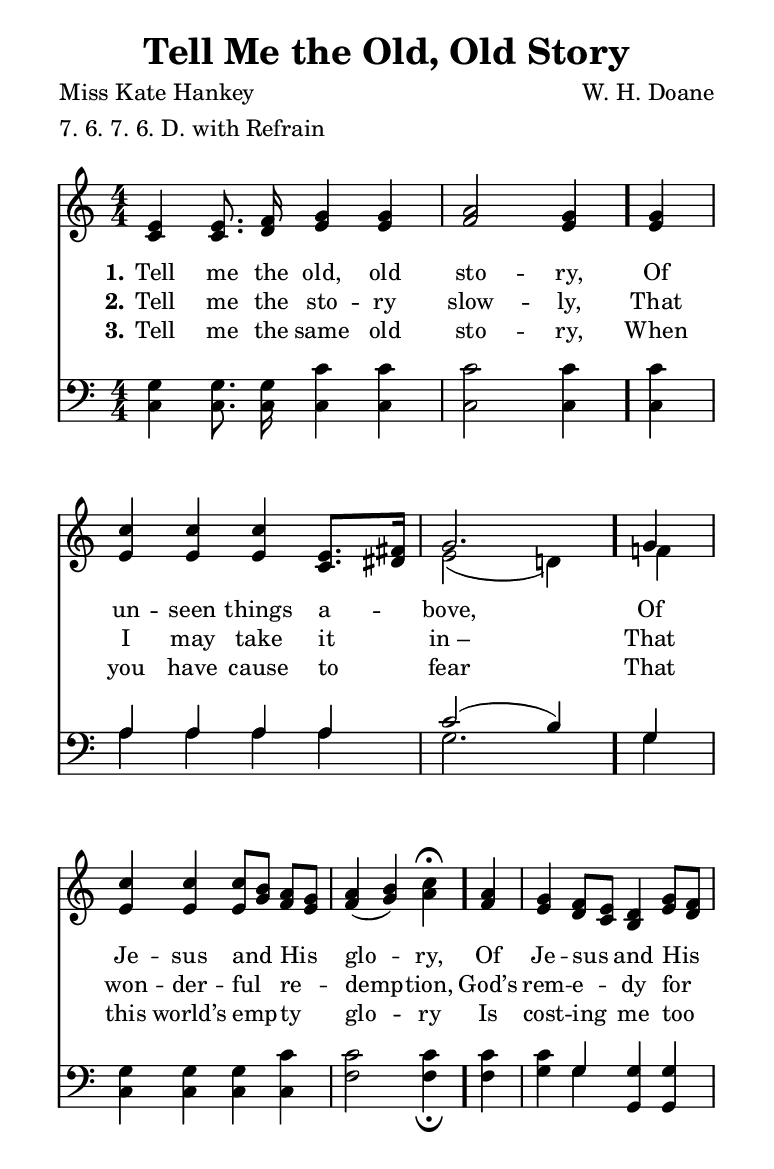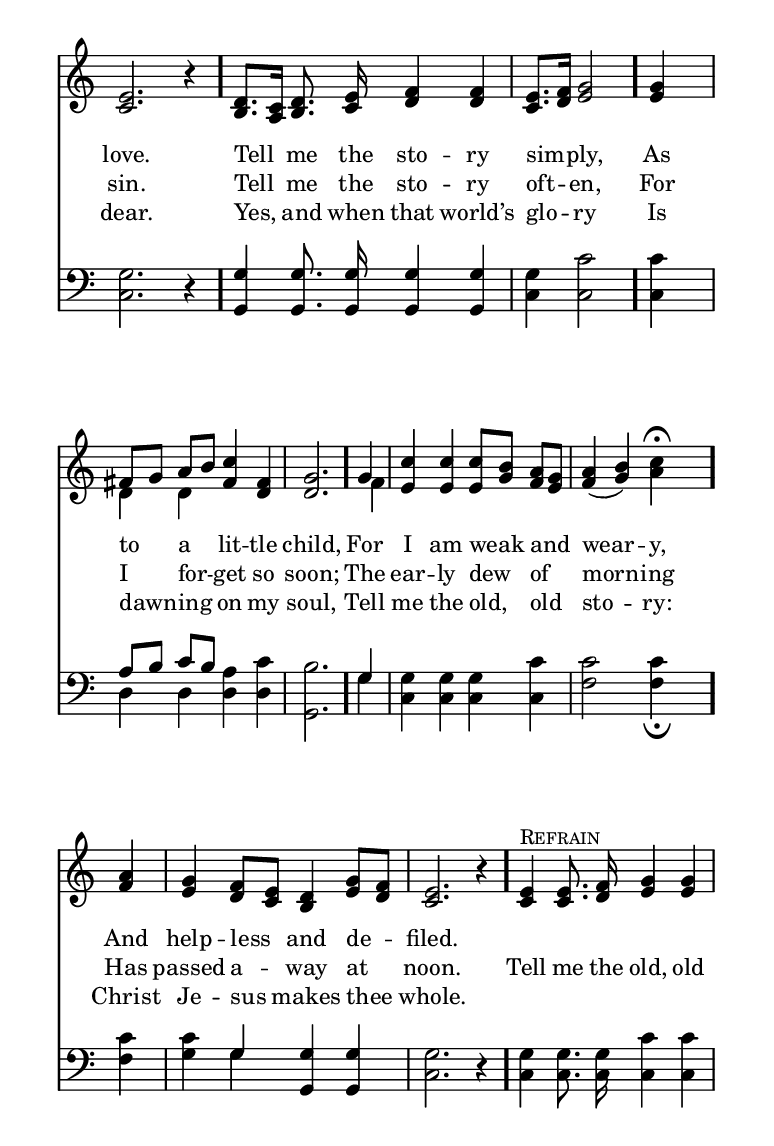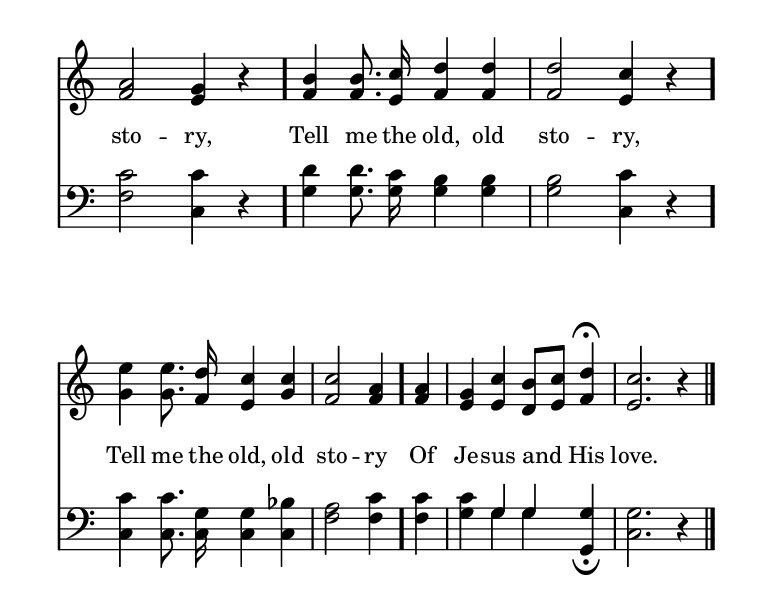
\include "common/global.ily"
\paper {
  \include "common/paper.ily"
  systems-per-page = ##f
  page-count = #(cond (is-eogsized 1) (#t #f))
}

\header{
  %gospel
  hymnnumber = "37"
  title = "Tell Me the Old, Old Story"
  tunename = ""
  meter = "7. 6. 7. 6. D. with Refrain"
  poet = "Miss Kate Hankey"
  composer = "W. H. Doane"
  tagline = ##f
}

% for fermata in MIDI
ta = { \tempo 4=80 }
tb = { \tempo 4=32 }

patternAA = { \ta c4 c8. c16 c4 c4 | c2 c4 }
patternBA = { \ta c4 | c4 c4 c4 c8.[ c16] | c2. }
patternBB = { \ta c4 | c4 c4 c4 c8.[ c16] | c2( c4) }
patternBC = { \ta c4 | c4 c4 c4 c4        | c2( c4) }
patternBD = { \ta c4 | c4 c4 c4 c4        | c2.     }
patternCA = { \ta c4 | c4 c4 c8[ c8] c8[ c8] | c4( c4) \tb c4 }
patternCB = { \ta c4 | c4 c4 c4      c4      | c2      \tb c4 }
patternCC = { \ta c4 | c4 c4 c8[ c8] c8[ c8] | c4( c4) \tb c4 }
patternCD = { \ta c4 | c4 c4 c4      c4      | c2      \tb c4 }
patternDA = { \ta c4 | c4 c8[ c8] c4 c8[ c8] | c2. c4 }
patternDB = { \ta c4 | c4 c4      c4 c4      | c2. c4 }
patternEA = { \ta c8.[ c16] c8. c16 c4 c4 | c8.[ c16] c2 }
patternEB = { \ta c4        c8. c16 c4 c4 | c4        c2 }
patternFA = { \ta c4 | c8[ c8] c8[ c8] c4 c4 | c2. }
patternFB = { \ta c4 | c4      c4      c4 c4 | c2. }
patternGA = { \ta c4 c8. c16 c4 c4 | c2 c4 c4 }
patternGB = { \ta c4 c8. c16 c4 c4 | c2 c4 }
patternHA = { \ta c4 | c4 c4 c8[ c8] \tb c4 \ta | c2. c4 }
patternHB = { \ta c4 | c4 c4 c4      \tb c4 \ta | c2. c4 }
patternHC = { \ta c4 | c4 c4 c8[ c8] \tb c4 \ta | c2. c4 }
patternHD = { \ta c4 | c4 c4 c4      \tb c4 \ta | c2. c4 }

global = {
  \include "common/overrides.ily"
  \override Staff.TimeSignature.style = #'numbered
  \time 4/4
  \override Score.MetronomeMark.transparent = ##t % hide all fermata changes too
  \ta
  \key c \major
  \autoBeamOff
}

notesSoprano = {
\global
\relative c' {

  \changePitch \patternAA { e e f g g | a g }
  \changePitch \patternBA { g | c c c e, fis | g }
  \changePitch \patternCA { g | c c c b a g | a b c\fermata }
  \changePitch \patternDA { a | g f e d g f | e r }

  \changePitch \patternEA { d c d e f f | e f g }
  \changePitch \patternFA { g | fis g a b c fis, | g }
  \changePitch \patternCA { g | c c c b a g | a b c\fermata }
  \changePitch \patternDA { a | g f e d g f | e r }

  << s^\markup { \small \caps "Refrain" }
  \changePitch \patternGA { e e f g g | a g r } >>
  \changePitch \patternGA { b b c d d | d c r }
  \changePitch \patternGB { e e d c c | c a }
  \changePitch \patternHA { a | g c b c d\fermata | c r }

  \bar "|."

}
}

notesAlto = {
\global
\relative e' {

  \changePitch \patternAA { c c d e e | f e }
  \changePitch \patternBB { e | e e e c dis | e d! }
  \changePitch \patternCC { f! | e e e g f e | f g a }
  \changePitch \patternDA { f | e d c b e d | c r }

  \changePitch \patternEA { b a b c d d | c d e }
  \changePitch \patternFB { e | d d fis d | d }
  \changePitch \patternCC { f | e e e g f e | f g a }
  \changePitch \patternDA { f | e d c b e d | c r }

  \changePitch \patternGA { c c d e e | f e r }
  \changePitch \patternGA { f f e f f | f e r }
  \changePitch \patternGB { g g f e g | f f }
  \changePitch \patternHC { f | e e d e f | e r }

}
}

notesTenor = {
\global
\relative a {

  \changePitch \patternAA { g g g c c | c c }
  \changePitch \patternBC { c a a a a | c b }
  \changePitch \patternCD { g | g g g c | c c }
  \changePitch \patternDB { c | c g g g | g r }

  \changePitch \patternEB { g g g g g | g c }
  \changePitch \patternFA { c a b c b a c | b }
  \changePitch \patternCD { g | g g g c | c c }
  \changePitch \patternDB { c | c g g g | g r }

  \changePitch \patternGA { g g g c c | c c r }
  \changePitch \patternGA { d d c b b | b c r }
  \changePitch \patternGB { c c g g bes | a c }
  \changePitch \patternHD { c | c g g g | g r }

}
}

notesBass = {
\global
\relative f {

  \changePitch \patternAA { c c c c c | c c }
  \changePitch \patternBD { c | a' a a a | g }
  \changePitch \patternCB { g | c, c c c | f f_\fermata }
  \changePitch \patternDB { f | g g g, g | c r }

  \changePitch \patternEB { g g g g g | c c }
  \changePitch \patternFB { c | d d d d | g, }
  \changePitch \patternCB { g' | c, c c c | f f_\fermata }
  \changePitch \patternDB { f | g g g, g | c r }

  \changePitch \patternGA { c c c c c | f c r }
  \changePitch \patternGA { g' g g g g | g c, r }
  \changePitch \patternGB { c c c c c | f f }
  \changePitch \patternHB { f | g g g g,_\fermata | c r }

}
}

Refrain = \lyricmode {

Tell me the old, old sto -- ry, \bar "."
Tell me the old, old sto -- ry, \bar "."
Tell me the old, old sto -- ry \bar "."
Of Je -- sus and His love. \bar "."

}

wordsA = \lyricmode {
\set stanza = "1."

Tell me the old, old sto -- ry, \bar "."
Of un -- seen things a -- bove, \bar "."
Of Je -- sus and His glo -- ry, \bar "."
Of Je -- sus and His love. \bar "."
Tell me the sto -- ry sim -- ply, \bar "."
As to a lit -- tle child, \bar "."
For I am weak and wear -- y, \bar "."
And help -- less and de -- filed. \bar "."

}

wordsB = \lyricmode {
\set stanza = "2."

Tell me the sto -- ry slow -- ly,
That I may take it in_–
That won -- der -- ful re -- demp -- tion,
God’s rem -- e -- dy for sin.
Tell me the sto -- ry oft -- en,
For I for -- get so soon;
The ear -- ly dew of morn -- ing
Has passed a -- way at noon.

\Refrain

}

wordsC = \lyricmode {
\set stanza = "3."

Tell me the same old sto -- ry,
When you have cause to fear
That this world’s emp -- ty glo -- ry
Is cost -- ing me too dear.
Yes, and when that world’s glo -- ry
Is dawn -- ing on my soul,
Tell me the old, old sto -- ry:
Christ Je -- sus makes thee whole.

}

\score {
  \context ChoirStaff <<
    \context Staff = upper <<
      \set Staff.autoBeaming = ##f
      \set ChoirStaff.systemStartDelimiter = #'SystemStartBar
      \set ChoirStaff.printPartCombineTexts = ##f
      \partcombine #'(2 . 11) \notesSoprano \notesAlto
      \context NullVoice = sopranos { \voiceOne << \notesSoprano >> }
      \context Lyrics = one   \lyricsto sopranos \wordsA
      \context Lyrics = two   \lyricsto sopranos \wordsB
      \context Lyrics = three \lyricsto sopranos \wordsC
    >>
    \context Staff = men <<
      \set Staff.autoBeaming = ##f
      \clef bass
      \set ChoirStaff.printPartCombineTexts = ##f
      \partcombine #'(2 . 11) \notesTenor \notesBass
    >>
  >>
  \layout {
    \include "common/layout.ily"
  }
  \midi{
    \include "common/midi.ily"
  }
}

\version "2.19.49"  % necessary for upgrading to future LilyPond versions.

% vi:set et ts=2 sw=2 ai nocindent syntax=lilypond:
